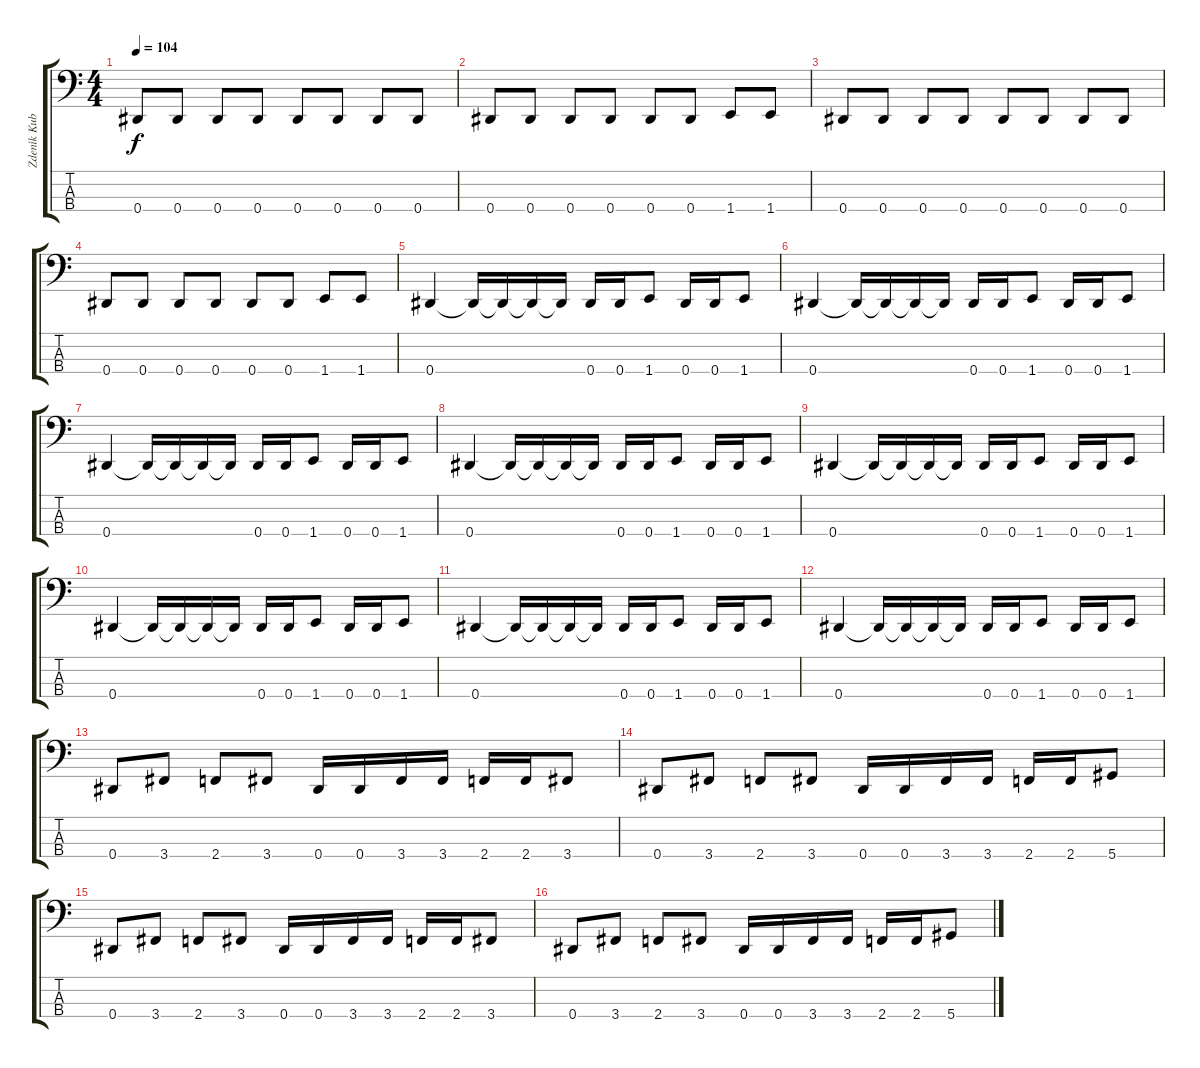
\track ("Zdenìk Kub" "Zdenìk Kub") {instrument electricbassfinger}
\staff {score tabs}
\tuning (Gb2 Db2 Ab1 Eb1) {hide}
\ts (4 4)
\tempo 104
\clef f4
\ks c
0.4.8{dy f} 0.4.8 0.4.8 0.4.8 0.4.8 0.4.8 0.4.8 0.4.8 |
0.4.8 0.4.8 0.4.8 0.4.8 0.4.8 0.4.8 1.4.8 1.4.8 |
0.4.8 0.4.8 0.4.8 0.4.8 0.4.8 0.4.8 0.4.8 0.4.8 |
0.4.8 0.4.8 0.4.8 0.4.8 0.4.8 0.4.8 1.4.8 1.4.8 |
0.4.4 0.4{t}.16 0.4{t}.16 0.4{t}.16 0.4{t}.16 0.4.16 0.4.16 1.4.8 0.4.16 0.4.16 1.4.8 |
0.4.4 0.4{t}.16 0.4{t}.16 0.4{t}.16 0.4{t}.16 0.4.16 0.4.16 1.4.8 0.4.16 0.4.16 1.4.8 |
0.4.4 0.4{t}.16 0.4{t}.16 0.4{t}.16 0.4{t}.16 0.4.16 0.4.16 1.4.8 0.4.16 0.4.16 1.4.8 |
0.4.4 0.4{t}.16 0.4{t}.16 0.4{t}.16 0.4{t}.16 0.4.16 0.4.16 1.4.8 0.4.16 0.4.16 1.4.8 |
0.4.4 0.4{t}.16 0.4{t}.16 0.4{t}.16 0.4{t}.16 0.4.16 0.4.16 1.4.8 0.4.16 0.4.16 1.4.8 |
0.4.4 0.4{t}.16 0.4{t}.16 0.4{t}.16 0.4{t}.16 0.4.16 0.4.16 1.4.8 0.4.16 0.4.16 1.4.8 |
0.4.4 0.4{t}.16 0.4{t}.16 0.4{t}.16 0.4{t}.16 0.4.16 0.4.16 1.4.8 0.4.16 0.4.16 1.4.8 |
0.4.4 0.4{t}.16 0.4{t}.16 0.4{t}.16 0.4{t}.16 0.4.16 0.4.16 1.4.8 0.4.16 0.4.16 1.4.8 |
0.4.8 3.4.8 2.4.8 3.4.8 0.4.16 0.4.16 3.4.16 3.4.16 2.4.16 2.4.16 3.4.8 |
0.4.8 3.4.8 2.4.8 3.4.8 0.4.16 0.4.16 3.4.16 3.4.16 2.4.16 2.4.16 5.4.8 |
0.4.8 3.4.8 2.4.8 3.4.8 0.4.16 0.4.16 3.4.16 3.4.16 2.4.16 2.4.16 3.4.8 |
0.4.8 3.4.8 2.4.8 3.4.8 0.4.16 0.4.16 3.4.16 3.4.16 2.4.16 2.4.16 5.4.8
